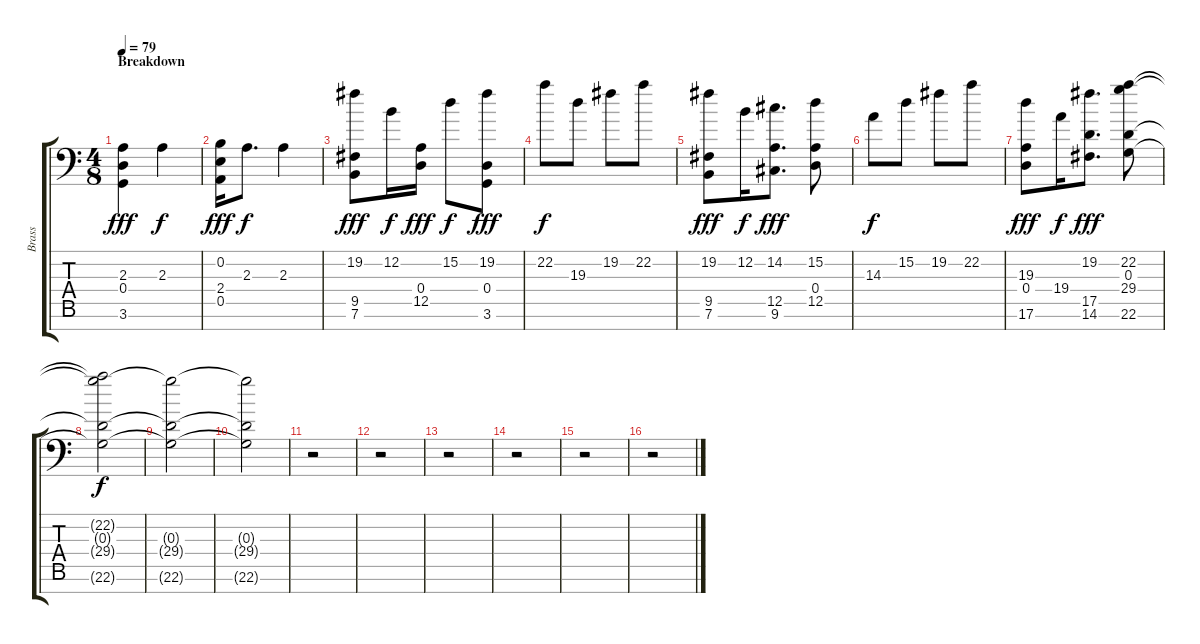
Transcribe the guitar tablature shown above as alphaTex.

\track ("Brass" "Brass") {instrument brasssection}
\staff {score tabs}
\tuning (B6 B3 G3 D3 A2 E2 B-1) {hide}
\ts (4 8)
\section ("" "Breakdown")
\tempo 79
\clef f4
\ks c
(2.3 0.4 3.6).4{dy fff} 2.3.4{dy f} |
(0.2 2.4 0.5).16{dy fff} 2.3.8{d dy f} 2.3.4 |
(19.2 9.5 7.6).8{dy fff} 12.2.16{dy f} (0.4 12.5).16{dy fff} 15.2.8{dy f} (19.2 0.4 3.6).8{dy fff} |
22.2.8{dy f} 19.3.8 19.2.8 22.2.8 |
(19.2 9.5 7.6).8{dy fff} 12.2.16{dy f} (14.2 12.5 9.6).8{d dy fff} (15.2 0.4 12.5).8 |
14.3.8{dy f} 15.2.8 19.2.8 22.2.8 |
(19.3 0.4 17.6).8{dy fff} 19.4.16{dy f} (19.2 17.5 14.6).8{d dy fff} (22.2 0.3 29.4 22.6).8 |
(22.2{t} 0.3{t} 29.4{t} 22.6{t}).2{dy f} |
(0.3{t} 29.4{t} 22.6{t}).2 |
(0.3{t} 29.4{t} 22.6{t}).2 |
r.2 |
r.2 |
r.2 |
r.2 |
r.2 |
r.2
